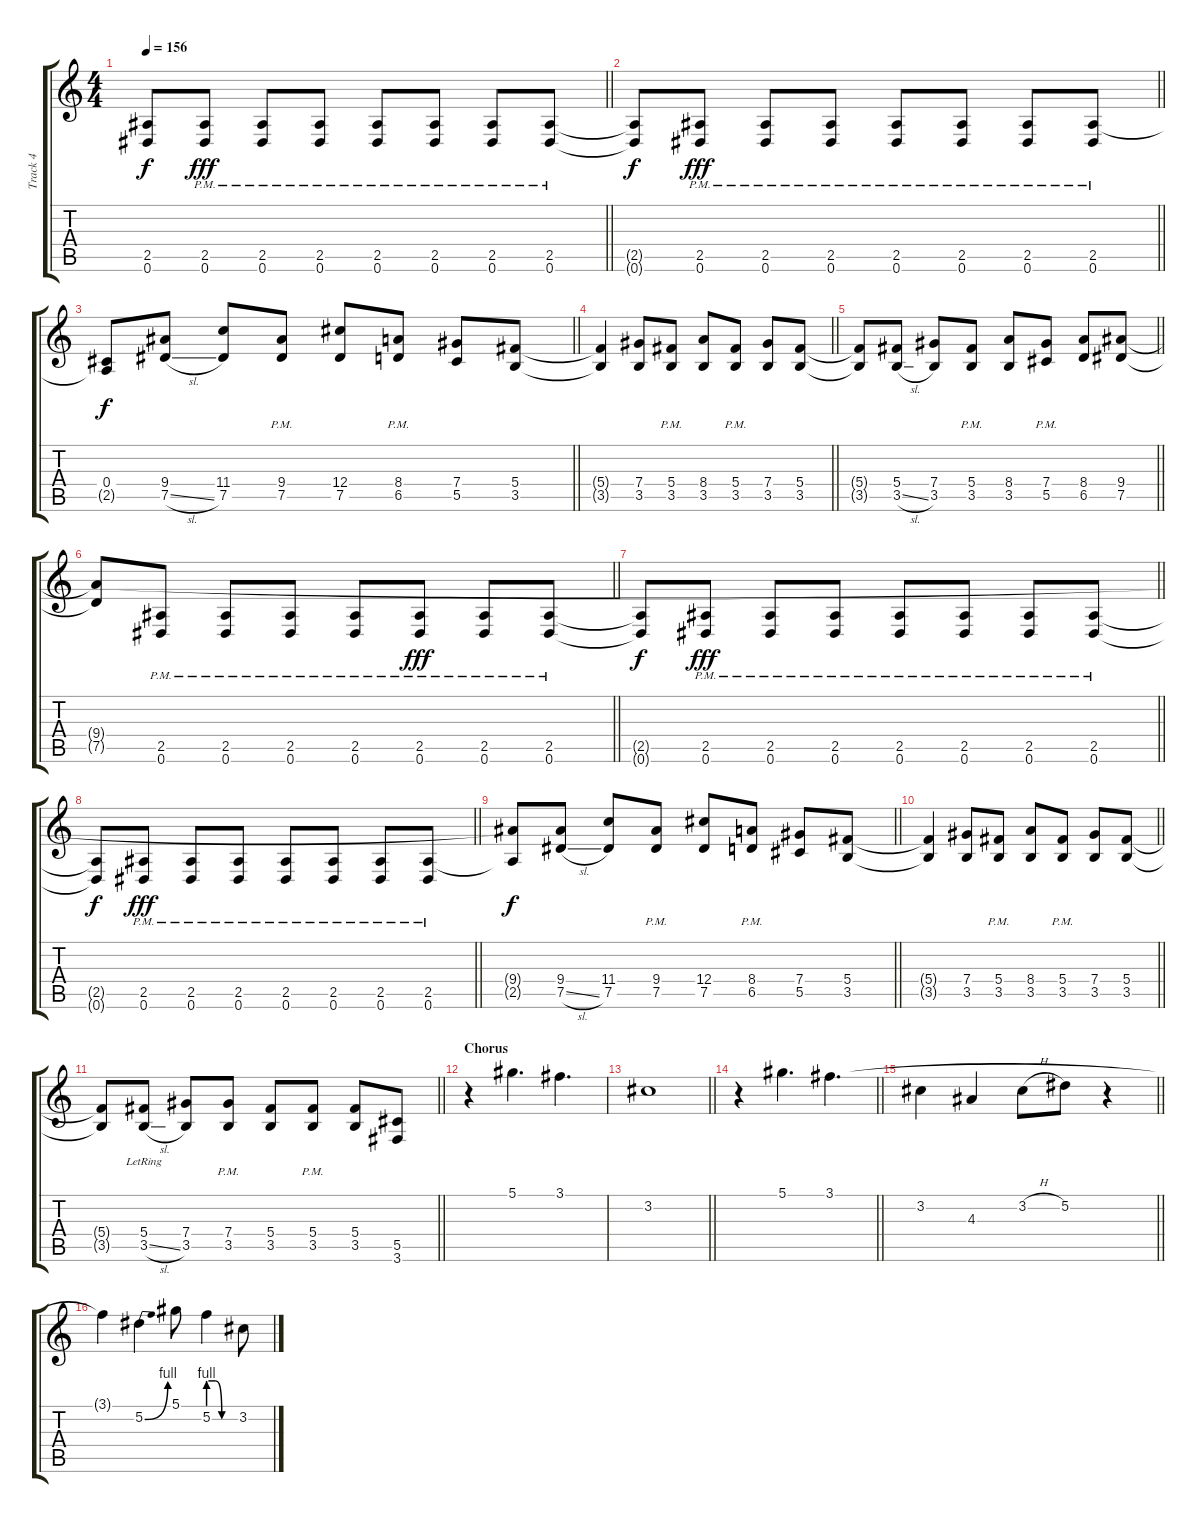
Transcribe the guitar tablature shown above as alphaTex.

\track ("Track 4" "Track 4") {instrument distortionguitar}
\staff {score tabs}
\tuning (Eb4 Bb3 Gb3 Db3 Ab2 Eb2) {hide}
\ts (4 4)
\tempo 156
\clef g2
\barLineRight lightlight
\ks c
(2.5{t} 0.6{t}).8{dy f} (2.5{pm} 0.6{pm}).8{dy fff} (2.5{pm} 0.6{pm}).8 (2.5{pm} 0.6{pm}).8 (2.5{pm} 0.6{pm}).8 (2.5{pm} 0.6{pm}).8 (2.5{pm} 0.6{pm}).8 (2.5{pm} 0.6{pm}).8 |
\barLineRight lightlight
(2.5{t} 0.6{t}).8{dy f} (2.5{pm} 0.6{pm}).8{dy fff} (2.5{pm} 0.6{pm}).8 (2.5{pm} 0.6{pm}).8 (2.5{pm} 0.6{pm}).8 (2.5{pm} 0.6{pm}).8 (2.5{pm} 0.6{pm}).8 (2.5{pm} 0.6{pm}).8 |
\barLineRight lightlight
(0.4 2.5{t}).8{dy f} (9.4 7.5{sl}).8 (11.4 7.5).8 (9.4 7.5{pm}).8 (12.4 7.5).8 (8.4 6.5{pm}).8 (7.4 5.5).8 (5.4 3.5).8 |
\barLineRight lightlight
(5.4{t} 3.5{t}).4 (7.4 3.5).8 (5.4 3.5{pm}).8 (8.4 3.5).8 (5.4 3.5{pm}).8 (7.4 3.5).8 (5.4 3.5).8 |
\barLineRight lightlight
(5.4{t} 3.5{t}).8 (5.4 3.5{sl}).8 (7.4 3.5).8 (5.4 3.5{pm}).8 (8.4 3.5).8 (7.4 5.5{pm}).8 (8.4 6.5).8 (9.4 7.5).8 |
\barLineRight lightlight
(9.4{t} 7.5{t}).8 (2.5{pm} 0.6{pm}).8 (2.5{pm} 0.6{pm}).8 (2.5{pm} 0.6{pm}).8 (2.5{pm} 0.6{pm}).8 (2.5{pm} 0.6{pm}).8{dy fff} (2.5{pm} 0.6{pm}).8 (2.5{pm} 0.6{pm}).8 |
\barLineRight lightlight
(2.5{t} 0.6{t}).8{dy f} (2.5{pm} 0.6{pm}).8{dy fff} (2.5{pm} 0.6{pm}).8 (2.5{pm} 0.6{pm}).8 (2.5{pm} 0.6{pm}).8 (2.5{pm} 0.6{pm}).8 (2.5{pm} 0.6{pm}).8 (2.5{pm} 0.6{pm}).8 |
\barLineRight lightlight
(2.5{t} 0.6{t}).8{dy f} (2.5{pm} 0.6{pm}).8{dy fff} (2.5{pm} 0.6{pm}).8 (2.5{pm} 0.6{pm}).8 (2.5{pm} 0.6{pm}).8 (2.5{pm} 0.6{pm}).8 (2.5{pm} 0.6{pm}).8 (2.5{pm} 0.6{pm}).8 |
\barLineRight lightlight
(9.4{t} 2.5{t}).8{dy f} (9.4 7.5{sl}).8 (11.4 7.5).8 (9.4 7.5{pm}).8 (12.4 7.5).8 (8.4 6.5{pm}).8 (7.4 5.5).8 (5.4 3.5).8 |
\barLineRight lightlight
(5.4{t} 3.5{t}).4 (7.4 3.5).8 (5.4 3.5{pm}).8 (8.4 3.5).8 (5.4 3.5{pm}).8 (7.4 3.5).8 (5.4 3.5).8 |
\barLineRight lightlight
(5.4{t} 3.5{t}).8 (5.4 3.5{sl lr}).8 (7.4 3.5).8 (7.4 3.5{pm}).8 (5.4 3.5).8 (5.4 3.5{pm}).8 (5.4 3.5).8 (5.5 3.6).8 |
\section ("" "Chorus")
r.4 5.1.4{d} 3.1.4{d} |
\barLineRight lightlight
3.2.1 |
\barLineRight lightlight
r.4 5.1.4{d} 3.1.4{d} |
\barLineRight lightlight
3.2.4 4.3.4 3.2{h}.8 5.2.8 r.4 |
3.1{t}.4 5.2{be (bend 0 0 60 4)}.4 5.1.8 5.2{be (custom 0 4 15 4 30 0 60 0)}.4 3.2.8
